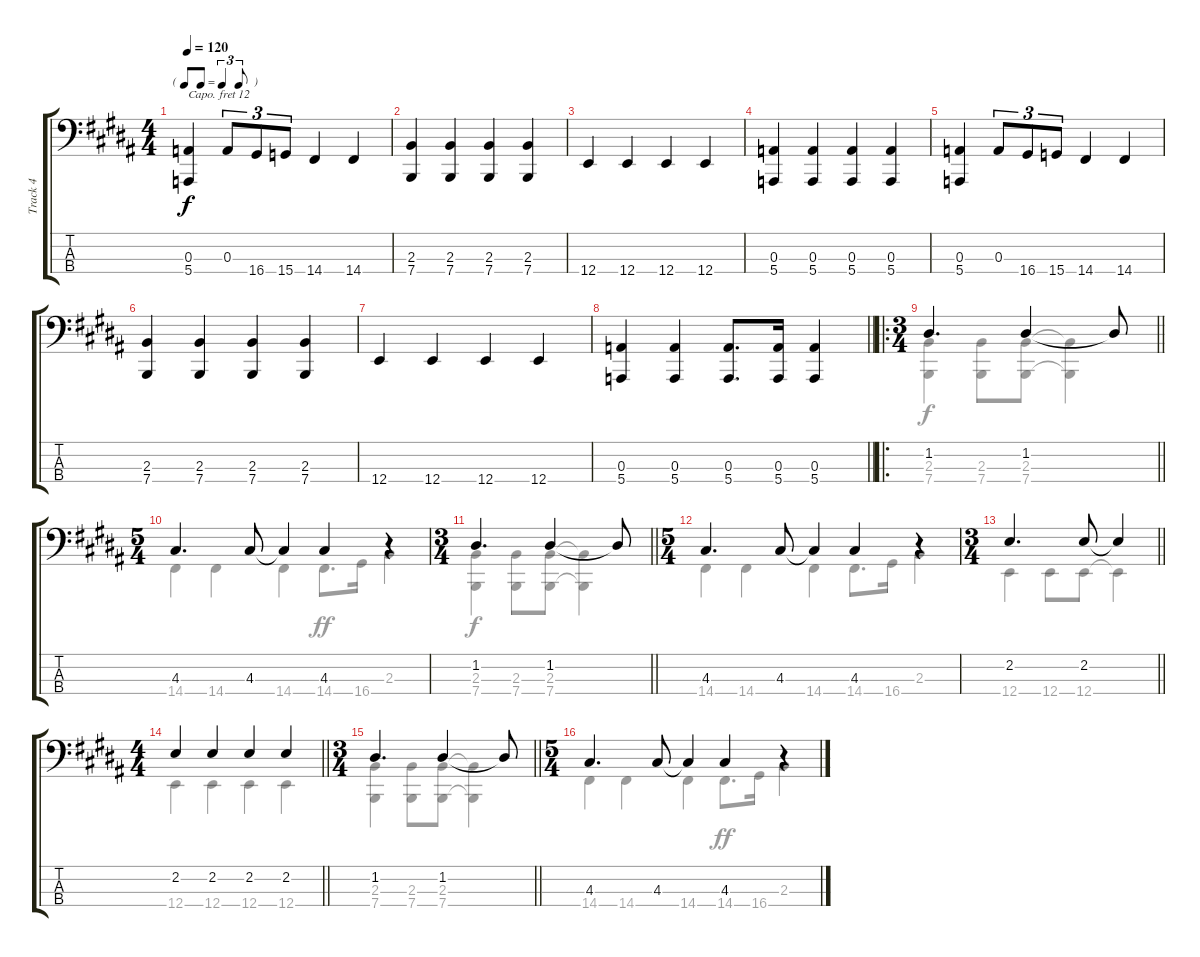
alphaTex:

\track ("Track 4" "Track 4") {instrument acousticgrandpiano}
\staff {score tabs}
\capo 12
\tuning (G2 D2 A1 E0) {hide}
\voice
\ts (4 4)
\tf triplet8th
\tempo 120
\clef f4
\ks b
(0.3 5.4).4{dy f} 0.3.8{tu (3 2)} 16.4.8{tu (3 2)} 15.4.8{tu (3 2)} 14.4.4 14.4.4 |
(2.3 7.4).4 (2.3 7.4).4 (2.3 7.4).4 (2.3 7.4).4 |
12.4.4 12.4.4 12.4.4 12.4.4 |
(0.3 5.4).4 (0.3 5.4).4 (0.3 5.4).4 (0.3 5.4).4 |
(0.3 5.4).4 0.3.8{tu (3 2)} 16.4.8{tu (3 2)} 15.4.8{tu (3 2)} 14.4.4 14.4.4 |
(2.3 7.4).4 (2.3 7.4).4 (2.3 7.4).4 (2.3 7.4).4 |
12.4.4 12.4.4 12.4.4 12.4.4 |
\barLineRight lightlight
(0.3 5.4).4 (0.3 5.4).4 (0.3 5.4).8{d} (0.3 5.4).16 (0.3 5.4).4 |
\ro
\ts (3 4)
\barLineRight lightlight
1.2.4{d} 1.2.4 1.2{t}.8 |
\ts (5 4)
4.3.4{d} 4.3.8 4.3{t}.4 4.3.4 r.4 |
\ts (3 4)
\barLineRight lightlight
1.2.4{d} 1.2.4 1.2{t}.8 |
\ts (5 4)
4.3.4{d} 4.3.8 4.3{t}.4 4.3.4 r.4 |
\ts (3 4)
\barLineRight lightlight
2.2.4{d} 2.2.8 2.2{t}.4 |
\ts (4 4)
\barLineRight lightlight
2.2.4 2.2.4 2.2.4 2.2.4 |
\ts (3 4)
\barLineRight lightlight
1.2.4{d} 1.2.4 1.2{t}.8 |
\ts (5 4)
4.3.4{d} 4.3.8 4.3{t}.4 4.3.4 r.4
\voice
\clef f4
\ottava regular
\simile none
\ks b
|
|
|
|
|
|
|
\barLineRight lightlight
|
\barLineRight lightlight
(2.3 7.4).4 (2.3 7.4).8 (2.3 7.4).8 (2.3{t} 7.4{t}).4 |
14.4.4 14.4.4 14.4.4 14.4.8{d dy ff} 16.4.16 2.3.4 |
\barLineRight lightlight
(2.3 7.4).4{dy f} (2.3 7.4).8 (2.3 7.4).8 (2.3{t} 7.4{t}).4 |
14.4.4 14.4.4 14.4.4 14.4.8{d} 16.4.16 2.3.4 |
\barLineRight lightlight
12.4.4 12.4.8 12.4.8 12.4{t}.4 |
\barLineRight lightlight
12.4.4 12.4.4 12.4.4 12.4.4 |
\barLineRight lightlight
(2.3 7.4).4 (2.3 7.4).8 (2.3 7.4).8 (2.3{t} 7.4{t}).4 |
14.4.4 14.4.4 14.4.4 14.4.8{d dy ff} 16.4.16 2.3.4
